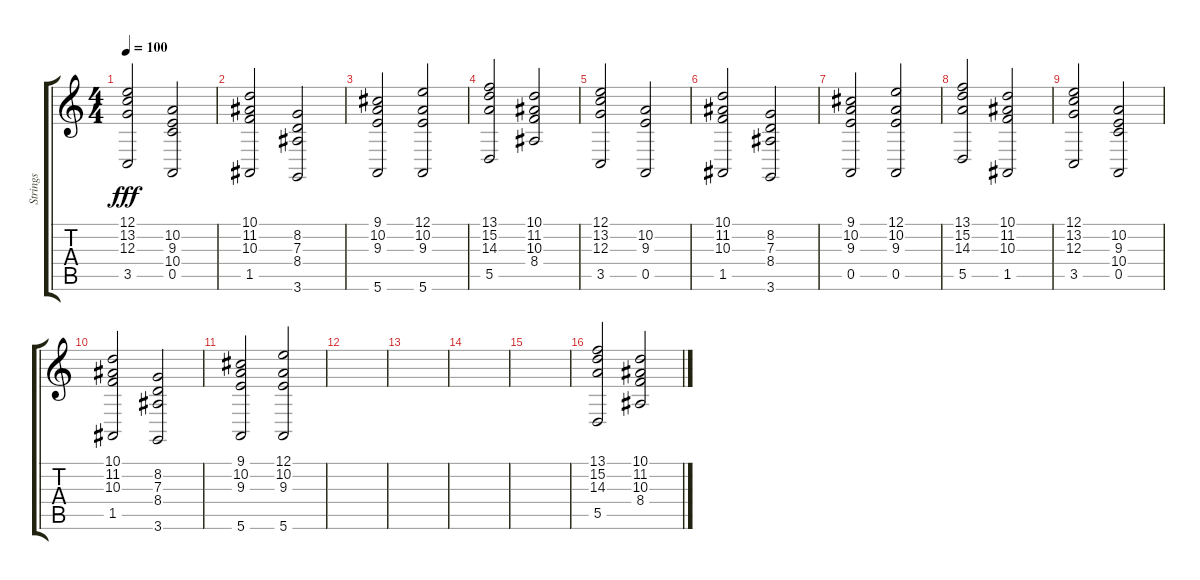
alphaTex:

\track ("Strings" "Strings") {instrument synthstrings1}
\staff {score tabs}
\tuning (E4 B3 G3 D3 A2 E2) {hide}
\ts (4 4)
\tempo 100
\clef g2
\ks c
(12.1 13.2 12.3 3.5).2{dy fff} (10.2 9.3 10.4 0.5).2 |
(10.1 11.2 10.3 1.5).2 (8.2 7.3 8.4 3.6).2 |
(9.1 10.2 9.3 5.6).2 (12.1 10.2 9.3 5.6).2 |
(13.1 15.2 14.3 5.5).2 (10.1 11.2 10.3 8.4).2 |
(12.1 13.2 12.3 3.5).2 (10.2 9.3 0.5).2 |
(10.1 11.2 10.3 1.5).2 (8.2 7.3 8.4 3.6).2 |
(9.1 10.2 9.3 0.5).2 (12.1 10.2 9.3 0.5).2 |
(13.1 15.2 14.3 5.5).2 (10.1 11.2 10.3 1.5).2 |
(12.1 13.2 12.3 3.5).2 (10.2 9.3 10.4 0.5).2 |
(10.1 11.2 10.3 1.5).2 (8.2 7.3 8.4 3.6).2 |
(9.1 10.2 9.3 5.6).2 (12.1 10.2 9.3 5.6).2 |
|
|
|
|
(13.1 15.2 14.3 5.5).2 (10.1 11.2 10.3 8.4).2
